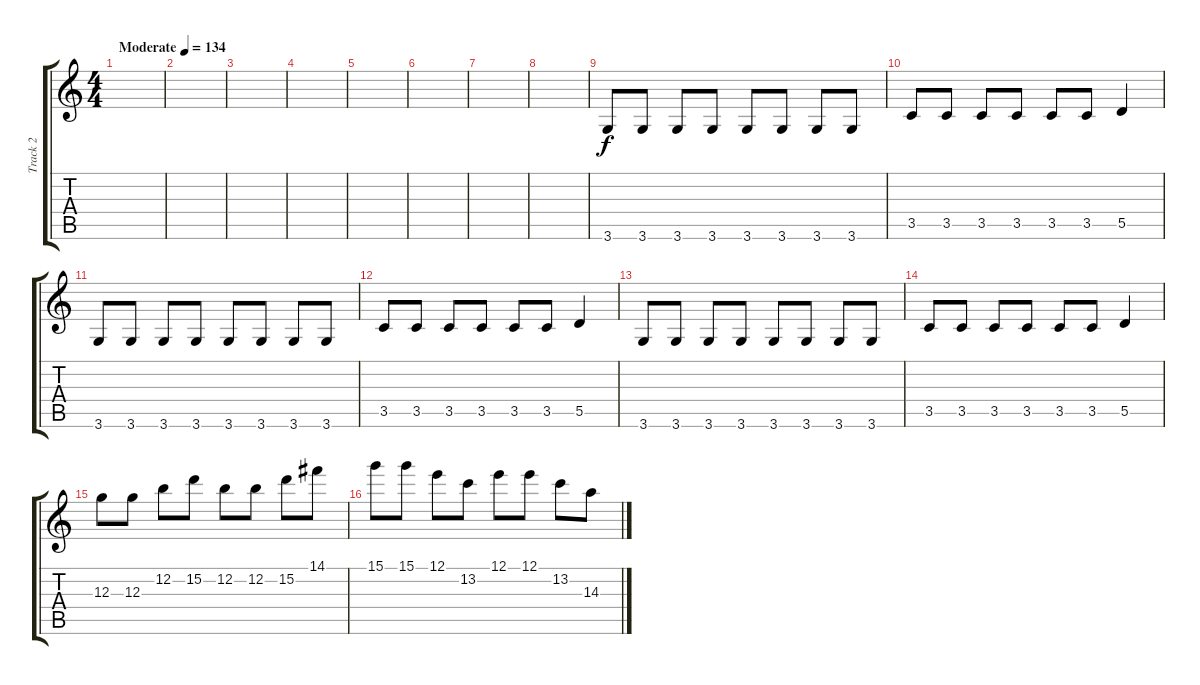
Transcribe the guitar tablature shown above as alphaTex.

\track ("Track 2" "Track 2") {instrument overdrivenguitar}
\staff {score tabs}
\tuning (E4 B3 G3 D3 A2 E2) {hide}
\ts (4 4)
\tempo (134 "Moderate")
\clef g2
\ks c
|
|
|
|
|
|
|
|
3.6.8 3.6.8 3.6.8 3.6.8 3.6.8 3.6.8 3.6.8 3.6.8 |
3.5.8 3.5.8 3.5.8 3.5.8 3.5.8 3.5.8 5.5.4 |
3.6.8 3.6.8 3.6.8 3.6.8 3.6.8 3.6.8 3.6.8 3.6.8 |
3.5.8 3.5.8 3.5.8 3.5.8 3.5.8 3.5.8 5.5.4 |
3.6.8 3.6.8 3.6.8 3.6.8 3.6.8 3.6.8 3.6.8 3.6.8 |
3.5.8 3.5.8 3.5.8 3.5.8 3.5.8 3.5.8 5.5.4 |
12.3.8 12.3.8 12.2.8 15.2.8 12.2.8 12.2.8 15.2.8 14.1.8 |
15.1.8 15.1.8 12.1.8 13.2.8 12.1.8 12.1.8 13.2.8 14.3.8
